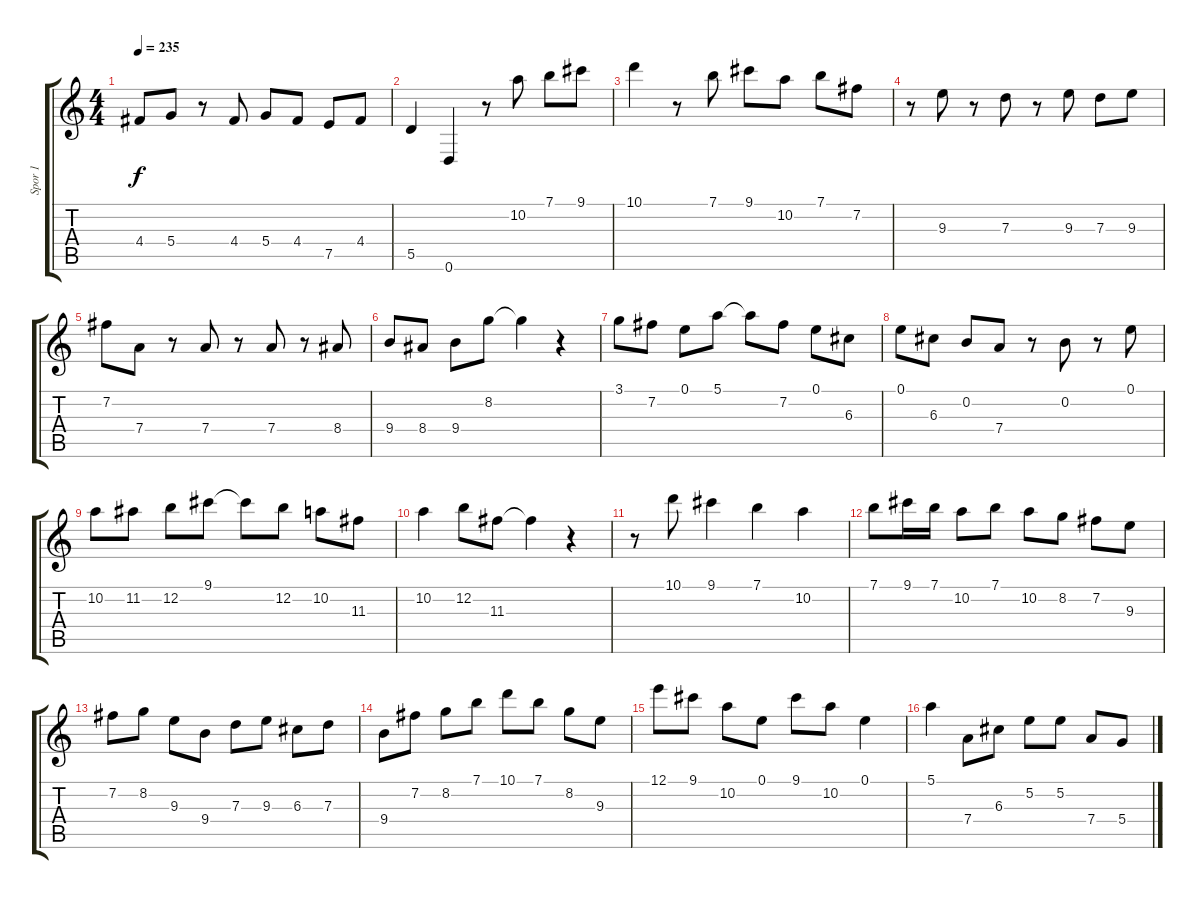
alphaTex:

\track ("Spor 1" "Spor 1") {instrument acousticguitarnylon}
\staff {score tabs}
\tuning (E4 B3 G3 D3 A2 D2) {hide}
\ts (4 4)
\tempo 235
\clef g2
\ks c
4.4.8{dy f} 5.4.8 r.8 4.4.8 5.4.8 4.4.8 7.5.8 4.4.8 |
5.5.4 0.6.4 r.8 10.2.8 7.1.8 9.1.8 |
10.1.4 r.8 7.1.8 9.1.8 10.2.8 7.1.8 7.2.8 |
r.8 9.3.8 r.8 7.3.8 r.8 9.3.8 7.3.8 9.3.8 |
7.2.8 7.4.8 r.8 7.4.8 r.8 7.4.8 r.8 8.4.8 |
9.4.8 8.4.8 9.4.8 8.2.8 8.2{t}.4 r.4 |
3.1.8 7.2.8 0.1.8 5.1.8 5.1{t}.8 7.2.8 0.1.8 6.3.8 |
0.1.8 6.3.8 0.2.8 7.4.8 r.8 0.2.8 r.8 0.1.8 |
10.2.8 11.2.8 12.2.8 9.1.8 9.1{t}.8 12.2.8 10.2.8 11.3.8 |
10.2.4 12.2.8 11.3.8 11.3{t}.4 r.4 |
r.8 10.1.8 9.1.4 7.1.4 10.2.4 |
7.1.8 9.1.16 7.1.16 10.2.8 7.1.8 10.2.8 8.2.8 7.2.8 9.3.8 |
7.2.8 8.2.8 9.3.8 9.4.8 7.3.8 9.3.8 6.3.8 7.3.8 |
9.4.8 7.2.8 8.2.8 7.1.8 10.1.8 7.1.8 8.2.8 9.3.8 |
12.1.8 9.1.8 10.2.8 0.1.8 9.1.8 10.2.8 0.1.4 |
5.1.4 7.4.8 6.3.8 5.2.8 5.2.8 7.4.8 5.4.8
